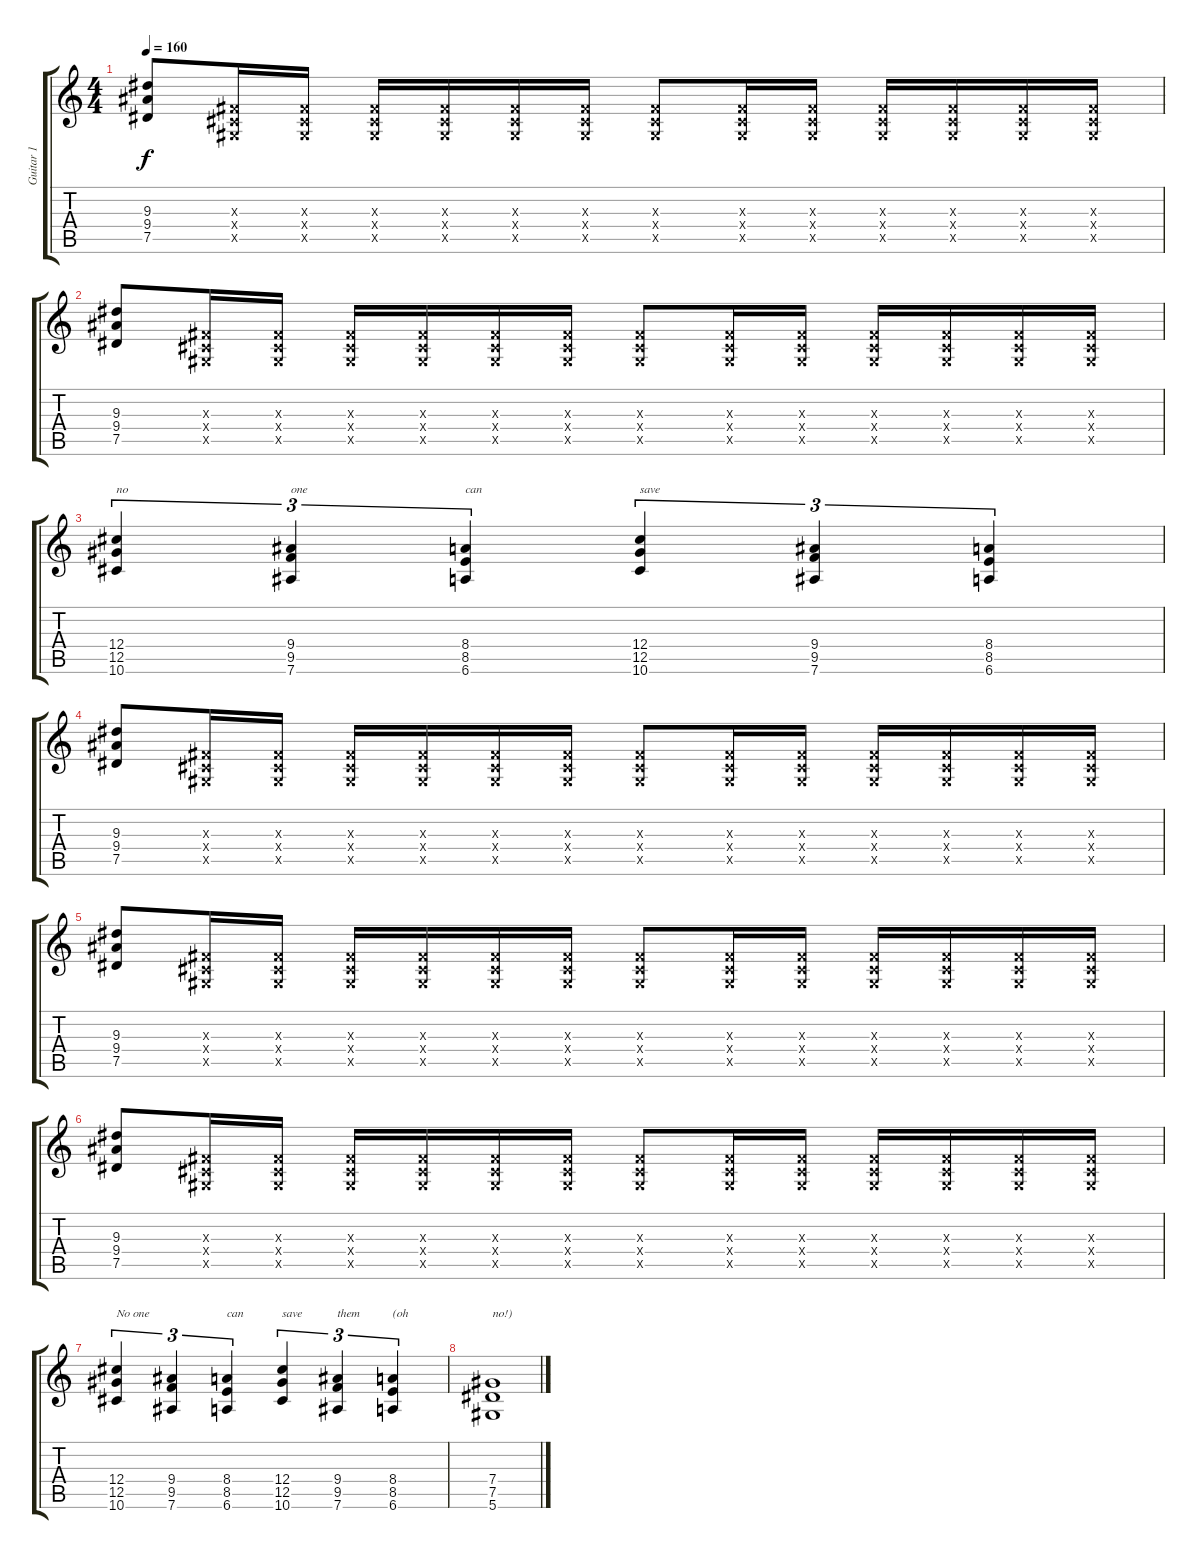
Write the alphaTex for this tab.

\track ("Guitar 1" "Guitar 1") {instrument overdrivenguitar}
\staff {score tabs}
\tuning (Eb4 Bb3 Gb3 Db3 Ab2 Eb2) {hide}
\ts (4 4)
\tempo 160
\clef g2
\ks c
(9.3 9.4 7.5).8{dy f} (0.3{x} 0.4{x} 0.5{x}).16 (0.3{x} 0.4{x} 0.5{x}).16 (0.3{x} 0.4{x} 0.5{x}).16 (0.3{x} 0.4{x} 0.5{x}).16 (0.3{x} 0.4{x} 0.5{x}).16 (0.3{x} 0.4{x} 0.5{x}).16 (0.3{x} 0.4{x} 0.5{x}).8 (0.3{x} 0.4{x} 0.5{x}).16 (0.3{x} 0.4{x} 0.5{x}).16 (0.3{x} 0.4{x} 0.5{x}).16 (0.3{x} 0.4{x} 0.5{x}).16 (0.3{x} 0.4{x} 0.5{x}).16 (0.3{x} 0.4{x} 0.5{x}).16 |
(9.3 9.4 7.5).8 (0.3{x} 0.4{x} 0.5{x}).16 (0.3{x} 0.4{x} 0.5{x}).16 (0.3{x} 0.4{x} 0.5{x}).16 (0.3{x} 0.4{x} 0.5{x}).16 (0.3{x} 0.4{x} 0.5{x}).16 (0.3{x} 0.4{x} 0.5{x}).16 (0.3{x} 0.4{x} 0.5{x}).8 (0.3{x} 0.4{x} 0.5{x}).16 (0.3{x} 0.4{x} 0.5{x}).16 (0.3{x} 0.4{x} 0.5{x}).16 (0.3{x} 0.4{x} 0.5{x}).16 (0.3{x} 0.4{x} 0.5{x}).16 (0.3{x} 0.4{x} 0.5{x}).16 |
(12.4 12.5 10.6).4{tu (3 2) txt "no"} (9.4 9.5 7.6).4{tu (3 2) txt "one"} (8.4 8.5 6.6).4{tu (3 2) txt "can"} (12.4 12.5 10.6).4{tu (3 2) txt "save"} (9.4 9.5 7.6).4{tu (3 2)} (8.4 8.5 6.6).4{tu (3 2)} |
(9.3 9.4 7.5).8 (0.3{x} 0.4{x} 0.5{x}).16 (0.3{x} 0.4{x} 0.5{x}).16 (0.3{x} 0.4{x} 0.5{x}).16 (0.3{x} 0.4{x} 0.5{x}).16 (0.3{x} 0.4{x} 0.5{x}).16 (0.3{x} 0.4{x} 0.5{x}).16 (0.3{x} 0.4{x} 0.5{x}).8 (0.3{x} 0.4{x} 0.5{x}).16 (0.3{x} 0.4{x} 0.5{x}).16 (0.3{x} 0.4{x} 0.5{x}).16 (0.3{x} 0.4{x} 0.5{x}).16 (0.3{x} 0.4{x} 0.5{x}).16 (0.3{x} 0.4{x} 0.5{x}).16 |
(9.3 9.4 7.5).8 (0.3{x} 0.4{x} 0.5{x}).16 (0.3{x} 0.4{x} 0.5{x}).16 (0.3{x} 0.4{x} 0.5{x}).16 (0.3{x} 0.4{x} 0.5{x}).16 (0.3{x} 0.4{x} 0.5{x}).16 (0.3{x} 0.4{x} 0.5{x}).16 (0.3{x} 0.4{x} 0.5{x}).8 (0.3{x} 0.4{x} 0.5{x}).16 (0.3{x} 0.4{x} 0.5{x}).16 (0.3{x} 0.4{x} 0.5{x}).16 (0.3{x} 0.4{x} 0.5{x}).16 (0.3{x} 0.4{x} 0.5{x}).16 (0.3{x} 0.4{x} 0.5{x}).16 |
(9.3 9.4 7.5).8 (0.3{x} 0.4{x} 0.5{x}).16 (0.3{x} 0.4{x} 0.5{x}).16 (0.3{x} 0.4{x} 0.5{x}).16 (0.3{x} 0.4{x} 0.5{x}).16 (0.3{x} 0.4{x} 0.5{x}).16 (0.3{x} 0.4{x} 0.5{x}).16 (0.3{x} 0.4{x} 0.5{x}).8 (0.3{x} 0.4{x} 0.5{x}).16 (0.3{x} 0.4{x} 0.5{x}).16 (0.3{x} 0.4{x} 0.5{x}).16 (0.3{x} 0.4{x} 0.5{x}).16 (0.3{x} 0.4{x} 0.5{x}).16 (0.3{x} 0.4{x} 0.5{x}).16 |
(12.4 12.5 10.6).4{tu (3 2) txt "No one"} (9.4 9.5 7.6).4{tu (3 2)} (8.4 8.5 6.6).4{tu (3 2) txt "can"} (12.4 12.5 10.6).4{tu (3 2) txt "save"} (9.4 9.5 7.6).4{tu (3 2) txt "them"} (8.4 8.5 6.6).4{tu (3 2) txt "(oh"} |
(7.4 7.5 5.6).1{txt "no!)"}
